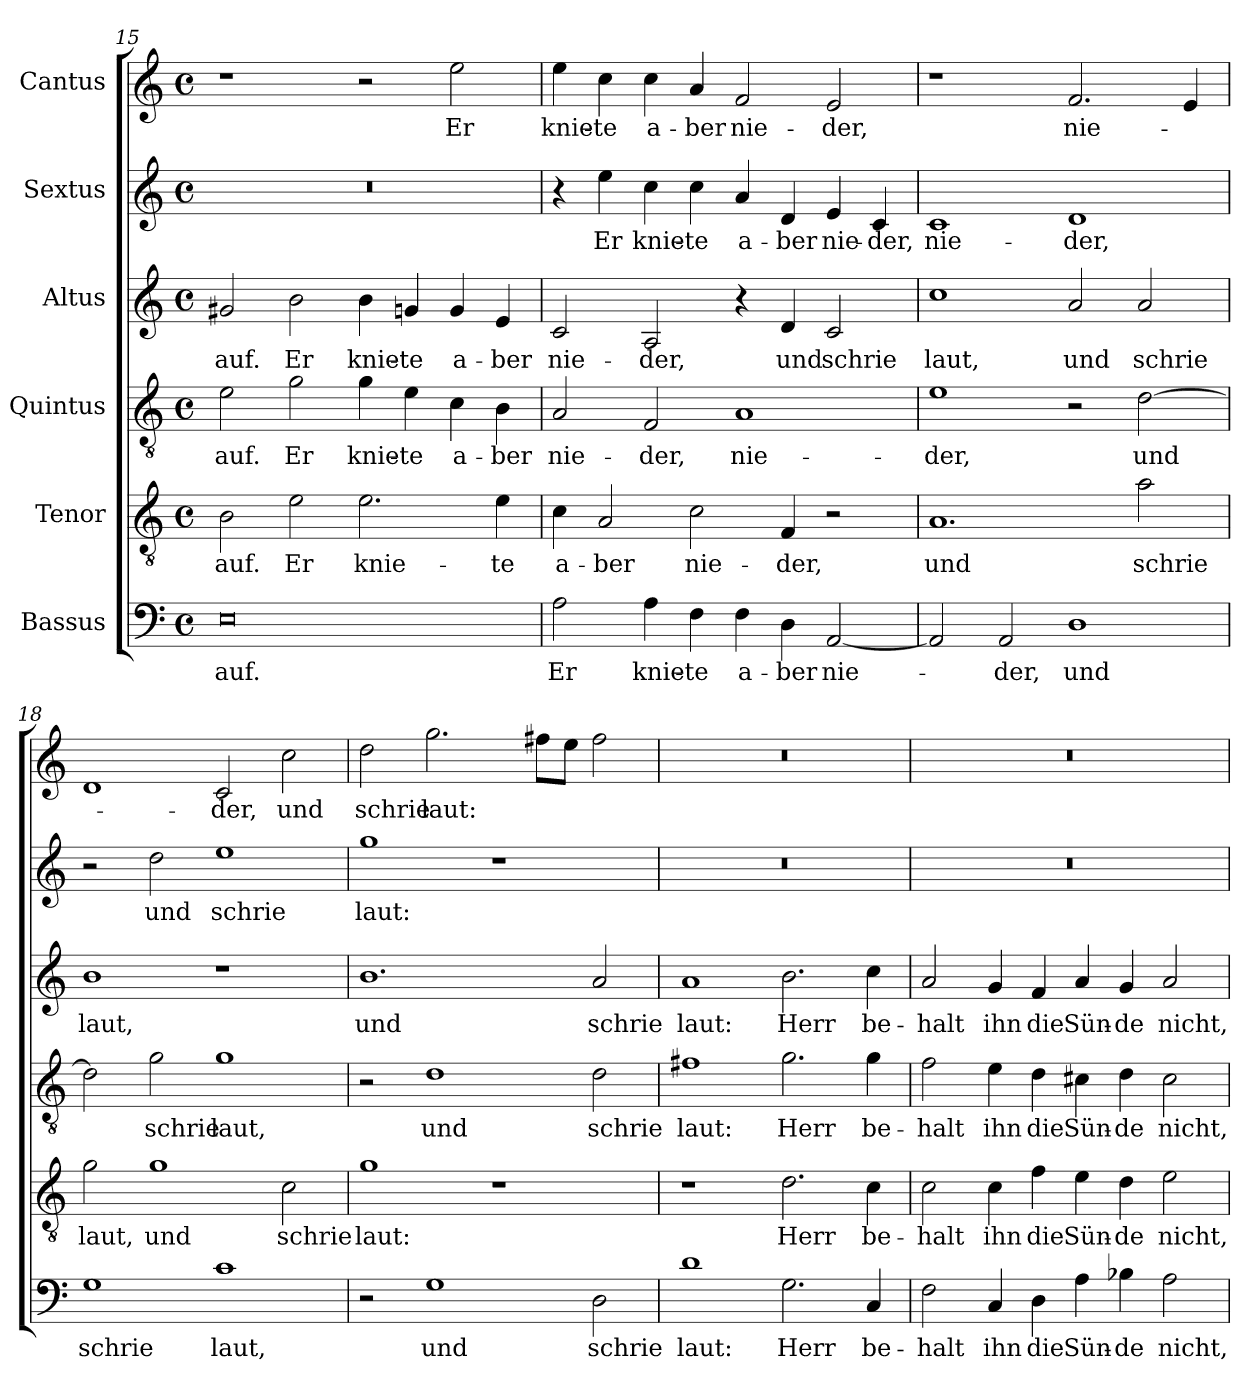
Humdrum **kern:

**kern	**text	**kern	**text	**kern	**text	**kern	**text	**kern	**text	**kern	**text
*part6	*part6	*part5	*part5	*part4	*part4	*part3	*part3	*part2	*part2	*part1	*part1
*staff6	*staff6	*staff5	*staff5	*staff4	*staff4	*staff3	*staff3	*staff2	*staff2	*staff1	*staff1
*I"Bassus	*	*I"Tenor	*	*I"Quintus	*	*I"Altus	*	*I"Sextus	*	*I"Cantus	*
*clefF4	*	*clefGv2	*	*clefGv2	*	*clefG2	*	*clefG2	*	*clefG2	*
*k[]	*	*k[]	*	*k[]	*	*k[]	*	*k[]	*	*k[]	*
*M4/2	*	*M4/2	*	*M4/2	*	*M4/2	*	*M4/2	*	*M4/2	*
*met(c)	*	*met(c)	*	*met(c)	*	*met(c)	*	*met(c)	*	*met(c)	*
=15	=15	=15	=15	=15	=15	=15	=15	=15	=15	=15	=15
!	!LO:LY:b	!	!LO:LY:b	!	!LO:LY:b	!	!LO:LY:b	!	!	!	!
0E	auf.	2B\	auf.	2e\	auf.	2g#X/	auf.	0r	.	1r	.
!	!	!	!LO:LY:b	!	!LO:LY:b	!	!LO:LY:b	!	!	!	!
.	.	2e\	Er	2g\	Er	2b\	Er	.	.	.	.
!	!	!	!LO:LY:b	!	!LO:LY:b	!	!LO:LY:b	!	!	!	!
.	.	2.e\	knie-	4g\	knie-	4b\	knie-	.	.	2r	.
!	!	!	!	!	!LO:LY:b	!	!LO:LY:b	!	!	!	!
.	.	.	.	4e\	-te	4gn/	-te	.	.	.	.
!	!	!	!	!	!LO:LY:b	!	!LO:LY:b	!	!	!	!LO:LY:b
.	.	.	.	4c\	a-	4g/	a-	.	.	2ee\	Er
!	!	!	!LO:LY:b	!	!LO:LY:b	!	!LO:LY:b	!	!	!	!
.	.	4e\	-te	4B\	-ber	4e/	-ber	.	.	.	.
!!LO:LB:g=z
=16	=16	=16	=16	=16	=16	=16	=16	=16	=16	=16	=16
!	!LO:LY:b	!	!LO:LY:b	!	!LO:LY:b	!	!LO:LY:b	!	!	!	!LO:LY:b
2A\	Er	4c\	a-	2A/	nie-	2c/	nie-	4r	.	4ee\	knie-
!	!	!	!LO:LY:b	!	!	!	!	!	!LO:LY:b	!	!LO:LY:b
.	.	2A/	-ber	.	.	.	.	4ee\	Er	4cc\	-te
!	!LO:LY:b	!	!	!	!LO:LY:b	!	!LO:LY:b	!	!LO:LY:b	!	!LO:LY:b
4A\	knie-	.	.	2F/	-der,	2A/	-der,	4cc\	knie-	4cc\	a-
!	!LO:LY:b	!	!LO:LY:b	!	!	!	!	!	!LO:LY:b	!	!LO:LY:b
4F\	-te	2c\	nie-	.	.	.	.	4cc\	-te	4a/	-ber
!	!LO:LY:b	!	!	!	!LO:LY:b	!	!	!	!LO:LY:b	!	!LO:LY:b
4F\	a-	.	.	1A	nie-	4r	.	4a/	a-	2f/	nie-
!	!LO:LY:b	!	!LO:LY:b	!	!	!	!LO:LY:b	!	!LO:LY:b	!	!
4D\	-ber	4F/	-der,	.	.	4d/	und	4d/	-ber	.	.
!	!LO:LY:b	!	!	!	!	!	!LO:LY:b	!	!LO:LY:b	!	!LO:LY:b
[2AA/	nie-	2r	.	.	.	2c/	schrie	4e/	nie-	2e/	-der,
!	!	!	!	!	!	!	!	!	!LO:LY:b	!	!
.	.	.	.	.	.	.	.	4c/	-der,	.	.
=17	=17	=17	=17	=17	=17	=17	=17	=17	=17	=17	=17
!	!	!	!LO:LY:b	!	!LO:LY:b	!	!LO:LY:b	!	!LO:LY:b	!	!
2AA/]	.	1.A	und	1e	-der,	1cc	laut,	1c	nie-	1r	.
!	!LO:LY:b	!	!	!	!	!	!	!	!	!	!
2AA/	-der,	.	.	.	.	.	.	.	.	.	.
!	!LO:LY:b	!	!	!	!	!	!LO:LY:b	!	!LO:LY:b	!	!LO:LY:b
1D	und	.	.	2r	.	2a/	und	1d	-der,	2.f/	nie-
!	!	!	!LO:LY:b	!	!LO:LY:b	!	!LO:LY:b	!	!	!	!
.	.	2a\	schrie	[2d\	und	2a/	schrie	.	.	.	.
.	.	.	.	.	.	.	.	.	.	4e/	.
=18	=18	=18	=18	=18	=18	=18	=18	=18	=18	=18	=18
!	!LO:LY:b	!	!LO:LY:b	!	!	!	!LO:LY:b	!	!	!	!
1G	schrie	2g\	laut,	2d\]	.	1b	laut,	2r	.	1d	.
!	!	!	!LO:LY:b	!	!LO:LY:b	!	!	!	!LO:LY:b	!	!
.	.	1g	und	2g\	schrie	.	.	2dd\	und	.	.
!	!LO:LY:b	!	!	!	!LO:LY:b	!	!	!	!LO:LY:b	!	!LO:LY:b
1c	laut,	.	.	1g	laut,	1r	.	1ee	schrie	2c/	-der,
!	!	!	!LO:LY:b	!	!	!	!	!	!	!	!LO:LY:b
.	.	2c\	schrie	.	.	.	.	.	.	2cc\	und
!!LO:PB:g=z
=19	=19	=19	=19	=19	=19	=19	=19	=19	=19	=19	=19
!	!	!	!LO:LY:b	!	!	!	!LO:LY:b	!	!LO:LY:b	!	!LO:LY:b
2r	.	1g	laut:	2r	.	1.b	und	1gg	laut:	2dd\	schrie
!	!LO:LY:b	!	!	!	!LO:LY:b	!	!	!	!	!	!LO:LY:b
1G	und	.	.	1d	und	.	.	.	.	2.gg\	laut:
.	.	1r	.	.	.	.	.	1r	.	.	.
.	.	.	.	.	.	.	.	.	.	8ff#X\L	.
.	.	.	.	.	.	.	.	.	.	8ee\J	.
!	!LO:LY:b	!	!	!	!LO:LY:b	!	!LO:LY:b	!	!	!	!
2D\	schrie	.	.	2d\	schrie	2a/	schrie	.	.	2ff#\	.
=20	=20	=20	=20	=20	=20	=20	=20	=20	=20	=20	=20
!	!LO:LY:b	!	!	!	!LO:LY:b	!	!LO:LY:b	!	!	!	!
1d	laut:	1r	.	1f#X	laut:	1a	laut:	0r	.	0r	.
!	!LO:LY:b	!	!LO:LY:b	!	!LO:LY:b	!	!LO:LY:b	!	!	!	!
2.G\	Herr	2.d\	Herr	2.g\	Herr	2.b\	Herr	.	.	.	.
!	!LO:LY:b	!	!LO:LY:b	!	!LO:LY:b	!	!LO:LY:b	!	!	!	!
4C/	be-	4c\	be-	4g\	be-	4cc\	be-	.	.	.	.
=21	=21	=21	=21	=21	=21	=21	=21	=21	=21	=21	=21
!	!LO:LY:b	!	!LO:LY:b	!	!LO:LY:b	!	!LO:LY:b	!	!	!	!
2F\	-halt	2c\	-halt	2f\	-halt	2a/	-halt	0r	.	0r	.
!	!LO:LY:b	!	!LO:LY:b	!	!LO:LY:b	!	!LO:LY:b	!	!	!	!
4C/	ihn	4c\	ihn	4e\	ihn	4g/	ihn	.	.	.	.
!	!LO:LY:b	!	!LO:LY:b	!	!LO:LY:b	!	!LO:LY:b	!	!	!	!
4D\	die	4f\	die	4d\	die	4f/	die	.	.	.	.
!	!LO:LY:b	!	!LO:LY:b	!	!LO:LY:b	!	!LO:LY:b	!	!	!	!
4A\	Sün-	4e\	Sün-	4c#X\	Sün-	4a/	Sün-	.	.	.	.
!	!LO:LY:b	!	!LO:LY:b	!	!LO:LY:b	!	!LO:LY:b	!	!	!	!
4B-X\	-de	4d\	-de	4d\	-de	4g/	-de	.	.	.	.
!	!LO:LY:b	!	!LO:LY:b	!	!LO:LY:b	!	!LO:LY:b	!	!	!	!
2A\	nicht,	2e\	nicht,	2c#\	nicht,	2a/	nicht,	.	.	.	.
=	=	=	=	=	=	=	=	=	=	=	=
*-	*-	*-	*-	*-	*-	*-	*-	*-	*-	*-	*-
